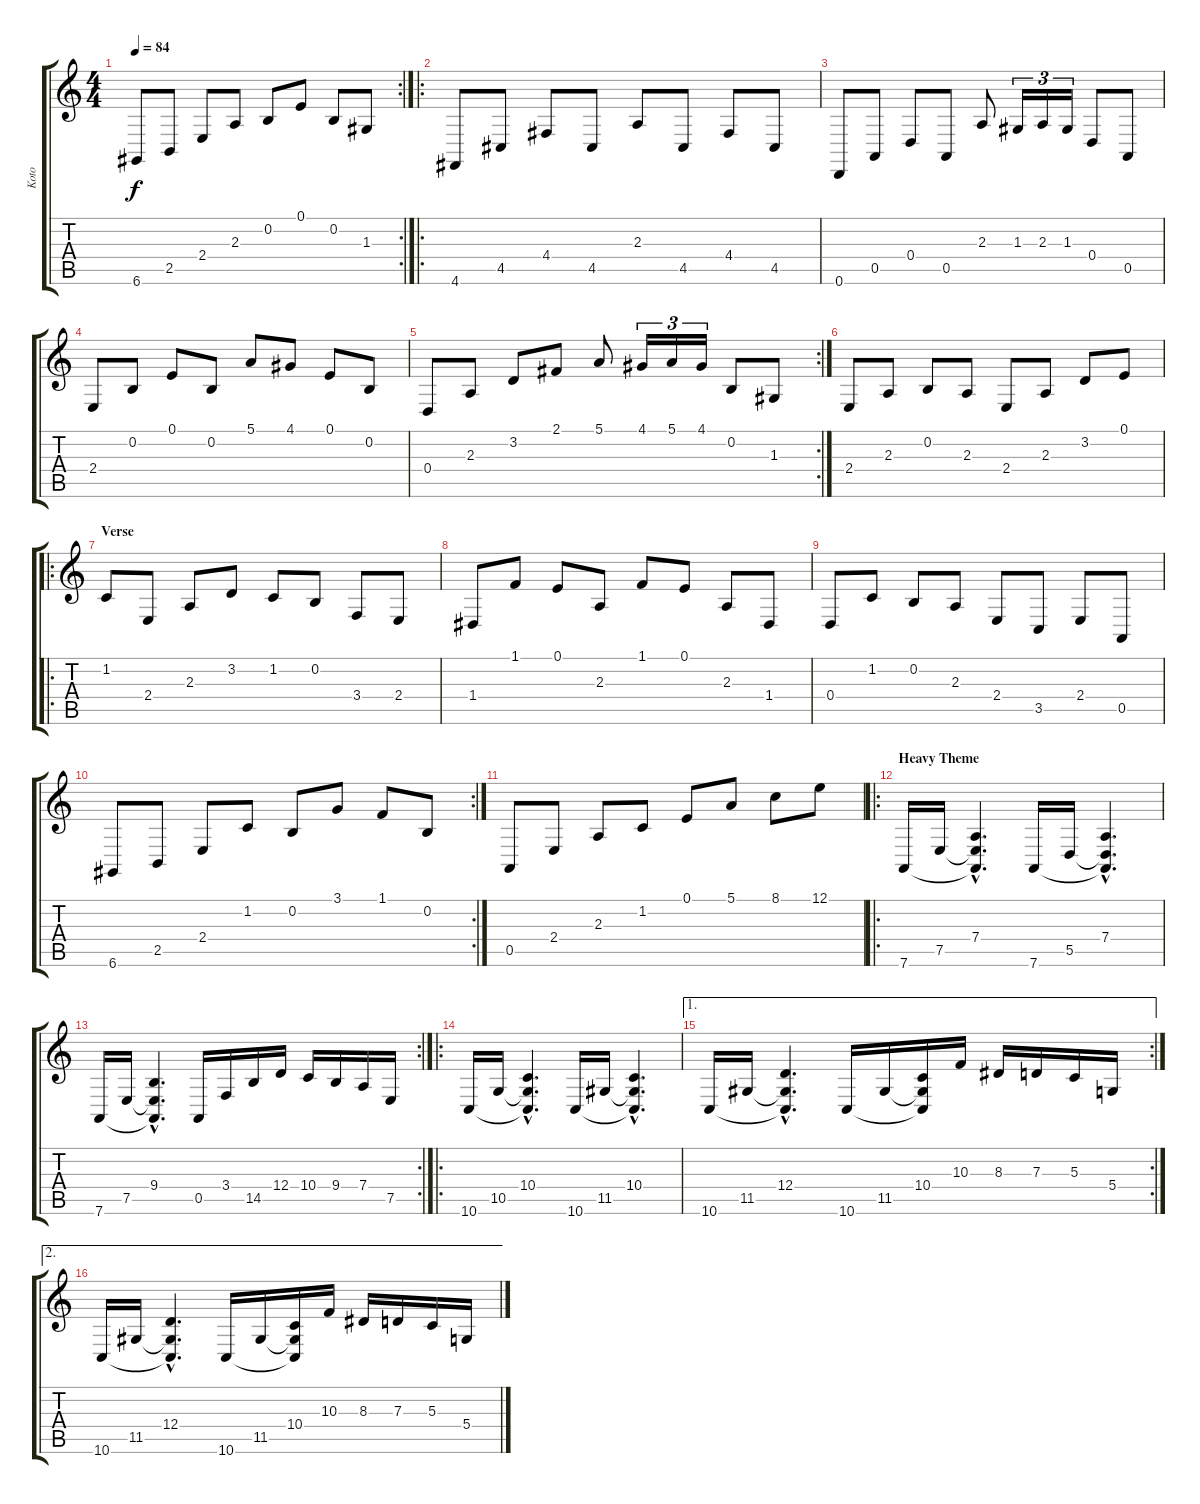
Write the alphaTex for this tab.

\track ("Koto" "Koto") {instrument koto}
\staff {score tabs}
\tuning (E4 B3 G3 D3 A2 D2) {hide}
\rc 2
\ts (4 4)
\tempo 84
\clef g2
\ks c
6.6.8{dy f} 2.5.8 2.4.8 2.3.8 0.2.8 0.1.8 0.2.8 1.3.8 |
\ro
4.6.8 4.5.8 4.4.8 4.5.8 2.3.8 4.5.8 4.4.8 4.5.8 |
0.6.8 0.5.8 0.4.8 0.5.8 2.3.8 1.3.16{tu (3 2)} 2.3.16{tu (3 2)} 1.3.16{tu (3 2)} 0.4.8 0.5.8 |
2.4.8 0.2.8 0.1.8 0.2.8 5.1.8 4.1.8 0.1.8 0.2.8 |
\rc 2
0.4.8 2.3.8 3.2.8 2.1.8 5.1.8 4.1.16{tu (3 2)} 5.1.16{tu (3 2)} 4.1.16{tu (3 2)} 0.2.8 1.3.8 |
2.4.8 2.3.8 0.2.8 2.3.8 2.4.8 2.3.8 3.2.8 0.1.8 |
\ro
\section ("" "Verse")
1.2.8 2.4.8 2.3.8 3.2.8 1.2.8 0.2.8 3.4.8 2.4.8 |
1.4.8 1.1.8 0.1.8 2.3.8 1.1.8 0.1.8 2.3.8 1.4.8 |
0.4.8 1.2.8 0.2.8 2.3.8 2.4.8 3.5.8 2.4.8 0.5.8 |
\rc 2
6.6.8 2.5.8 2.4.8 1.2.8 0.2.8 3.1.8 1.1.8 0.2.8 |
0.5.8 2.4.8 2.3.8 1.2.8 0.1.8 5.1.8 8.1.8 12.1.8 |
\ro
\section ("" "Heavy Theme")
7.6.16 7.5.16 (7.4{hac} 7.5{hac t} 7.6{hac t}).4{d} 7.6.16 5.5.16 (7.4{hac} 5.5{hac t} 7.6{hac t}).4{d} |
\rc 2
7.6.16 7.5.16 (9.4{hac} 7.5{hac t} 7.6{hac t}).4{d} 0.5.16 3.4.16 14.5.16 12.4.16 10.4.16 9.4.16 7.4.16 7.5.16 |
\ro
10.6.16 10.5.16 (10.4{hac} 10.5{hac t} 10.6{hac t}).4{d} 10.6.16 11.5.16 (10.4{hac} 11.5{hac t} 10.6{hac t}).4{d} |
\ae 1
\rc 2
10.6.16 11.5.16 (12.4{hac} 11.5{hac t} 10.6{hac t}).4{d} 10.6.16 11.5.16 (10.4 11.5{t} 10.6{t}).16 10.3.16 8.3.16 7.3.16 5.3.16 5.4.16 |
\ae 2
10.6.16 11.5.16 (12.4{hac} 11.5{hac t} 10.6{hac t}).4{d} 10.6.16 11.5.16 (10.4 11.5{t} 10.6{t}).16 10.3.16 8.3.16 7.3.16 5.3.16 5.4.16
